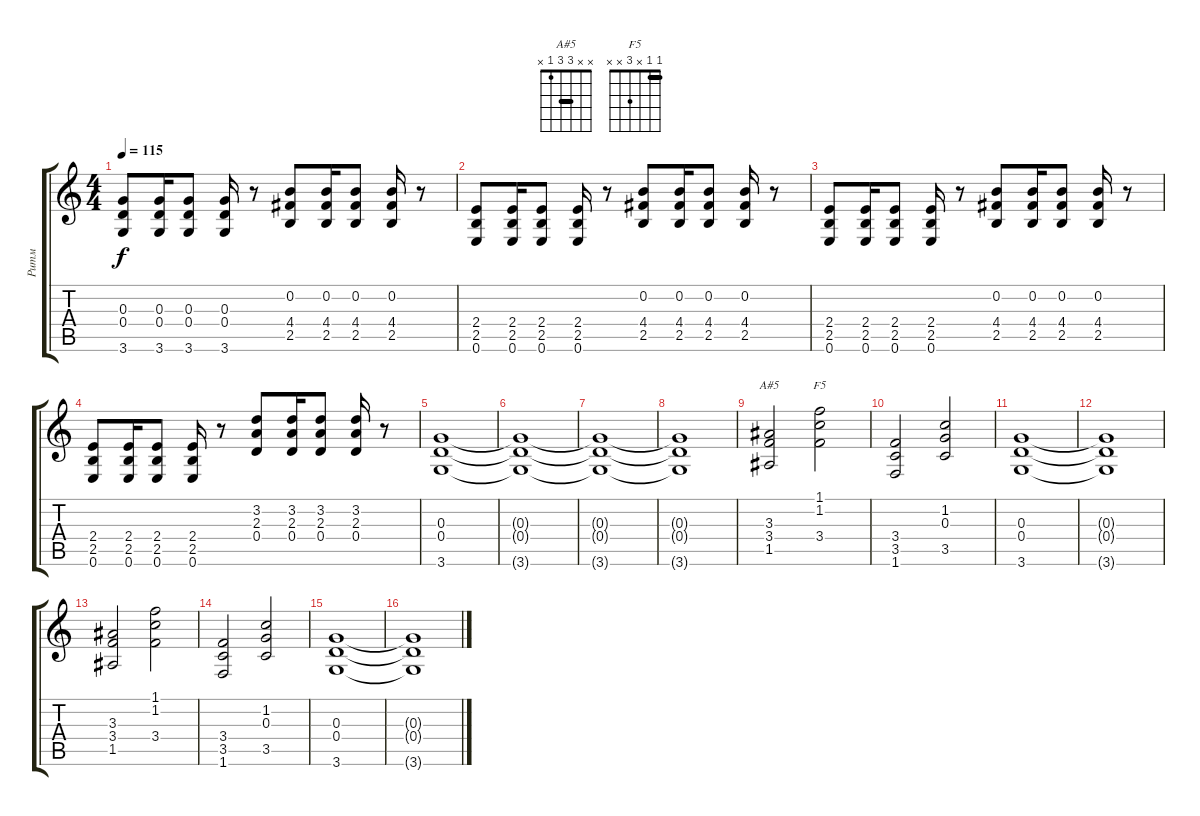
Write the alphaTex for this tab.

\track ("Ритм" "Ритм") {instrument distortionguitar}
\staff {score tabs}
\tuning (E4 B3 G3 D3 A2 E2) {hide}
\chord ("A#5" x x 3 3 1 x) {barre 3}
\chord ("F5" 1 1 x 3 x x) {barre 1}
\ts (4 4)
\tempo 115
\clef g2
\ks c
(0.3 0.4 3.6).8{dy f} (0.3 0.4 3.6).16 (0.3 0.4 3.6).8 (0.3 0.4 3.6).16 r.8 (0.2 4.4 2.5).8 (0.2 4.4 2.5).16 (0.2 4.4 2.5).8 (0.2 4.4 2.5).16 r.8 |
(2.4 2.5 0.6).8 (2.4 2.5 0.6).16 (2.4 2.5 0.6).8 (2.4 2.5 0.6).16 r.8 (0.2 4.4 2.5).8 (0.2 4.4 2.5).16 (0.2 4.4 2.5).8 (0.2 4.4 2.5).16 r.8 |
(2.4 2.5 0.6).8 (2.4 2.5 0.6).16 (2.4 2.5 0.6).8 (2.4 2.5 0.6).16 r.8 (0.2 4.4 2.5).8 (0.2 4.4 2.5).16 (0.2 4.4 2.5).8 (0.2 4.4 2.5).16 r.8 |
(2.4 2.5 0.6).8 (2.4 2.5 0.6).16 (2.4 2.5 0.6).8 (2.4 2.5 0.6).16 r.8 (3.2 2.3 0.4).8 (3.2 2.3 0.4).16 (3.2 2.3 0.4).8 (3.2 2.3 0.4).16 r.8 |
(0.3 0.4 3.6).1 |
(0.3{t} 0.4{t} 3.6{t}).1 |
(0.3{t} 0.4{t} 3.6{t}).1 |
(0.3{t} 0.4{t} 3.6{t}).1 |
(3.3 3.4 1.5).2{ch "A#5"} (1.1 1.2 3.4).2{ch "F5"} |
(3.4 3.5 1.6).2 (1.2 0.3 3.5).2 |
(0.3 0.4 3.6).1 |
(0.3{t} 0.4{t} 3.6{t}).1 |
(3.3 3.4 1.5).2 (1.1 1.2 3.4).2 |
(3.4 3.5 1.6).2 (1.2 0.3 3.5).2 |
(0.3 0.4 3.6).1 |
(0.3{t} 0.4{t} 3.6{t}).1
